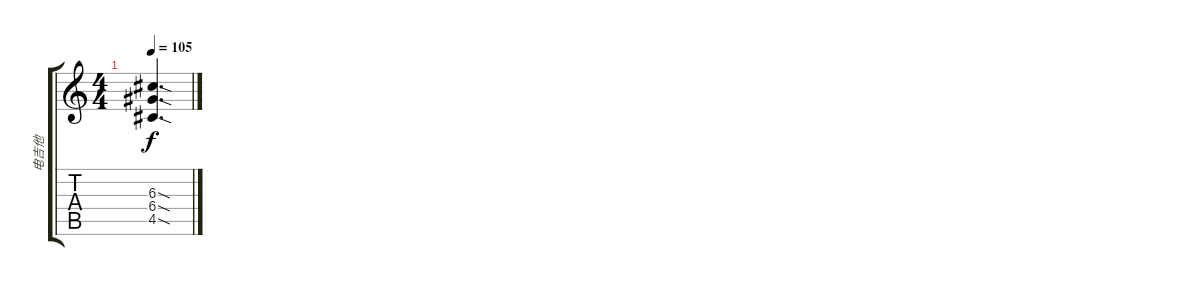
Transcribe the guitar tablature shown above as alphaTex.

\track ("电吉他" "电吉他") {instrument distortionguitar}
\staff {score tabs}
\tuning (E4 B3 G3 D3 A2 E2) {hide}
\ts (4 4)
\tempo 105
\clef g2
\ks c
(6.3{sod} 6.4{sod} 4.5{sod}).4{d dy f volume 6}
